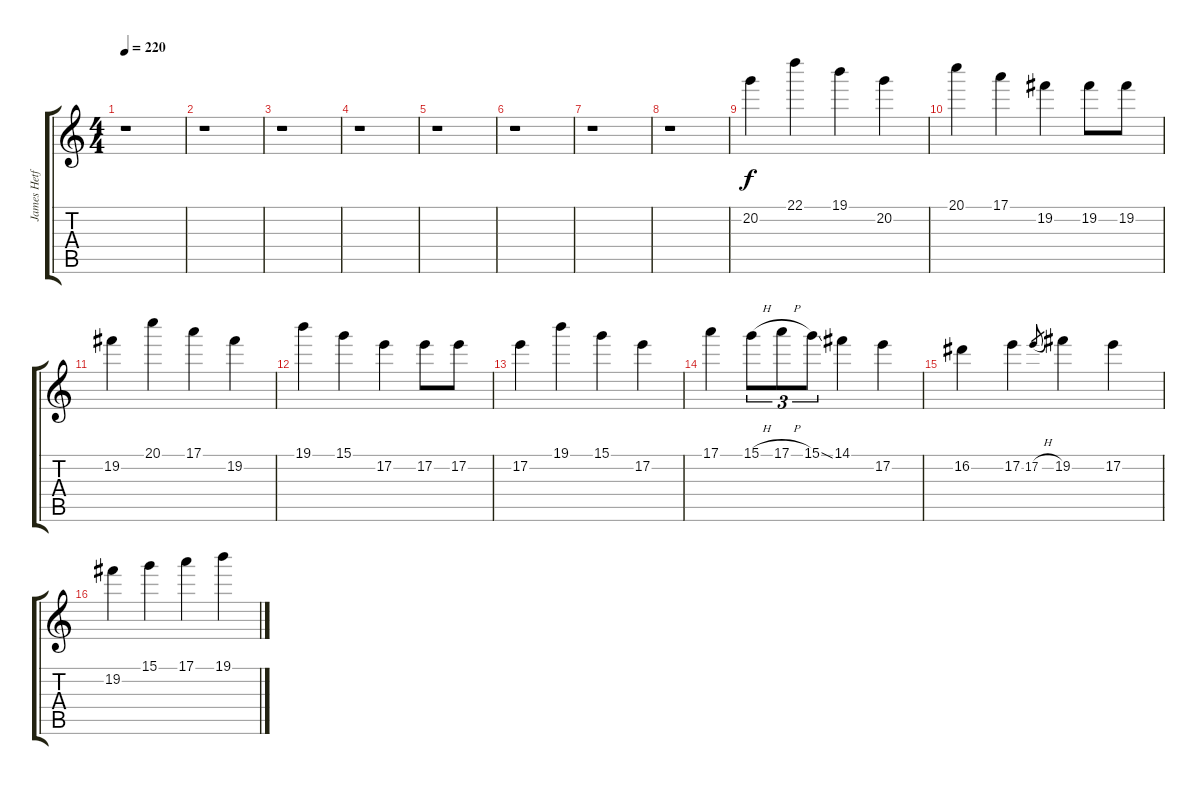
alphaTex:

\track ("James Hetfield Distortion" "James Hetf") {instrument distortionguitar}
\staff {score tabs}
\tuning (E4 B3 G3 D3 A2 E2) {hide}
\ts (4 4)
\tempo 220
\clef g2
\ks c
r.1{dy f} |
r.1 |
r.1 |
r.1 |
r.1 |
r.1 |
r.1 |
r.1 |
20.2.4 22.1.4 19.1.4 20.2.4 |
20.1.4 17.1.4 19.2.4 19.2.8 19.2.8 |
19.2.4 20.1.4 17.1.4 19.2.4 |
19.1.4 15.1.4 17.2.4 17.2.8 17.2.8 |
17.2.4 19.1.4 15.1.4 17.2.4 |
17.1.4 15.1{h}.8{tu (3 2)} 17.1{h}.8{tu (3 2)} 15.1{ss}.8{tu (3 2)} 14.1.4 17.2.4 |
16.2.4 17.2.4 17.2{h}.8{gr} 19.2.4 17.2.4 |
19.2.4 15.1.4 17.1.4 19.1.4
